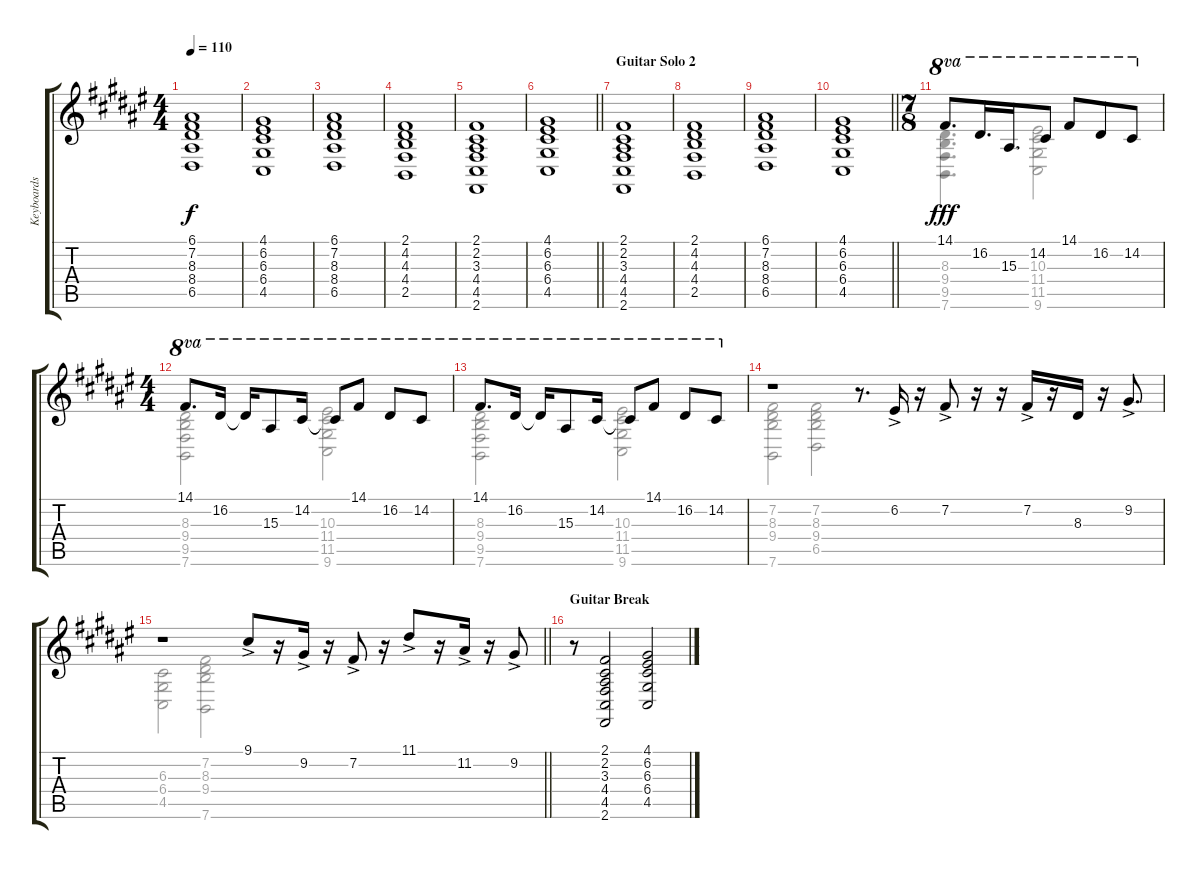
\track ("Keyboards" "Keyboards") {instrument stringensemble1}
\staff {score tabs}
\tuning (E4 B3 G3 D3 A2 E2) {hide}
\voice
\ts (4 4)
\tempo 110
\clef g2
\ks f#
(6.1 7.2 8.3 8.4 6.5).1{dy f} |
\ks d#minor
(4.1 6.2 6.3 6.4 4.5).1 |
(6.1 7.2 8.3 8.4 6.5).1 |
\ks f#
(2.1 4.2 4.3 4.4 2.5).1 |
\ks d#minor
(2.1 2.2 3.3 4.4 4.5 2.6).1 |
\barLineRight lightlight
\ks f#
(4.1 6.2 6.3 6.4 4.5).1 |
\section ("" "Guitar Solo 2")
\ks d#minor
(2.1 2.2 3.3 4.4 4.5 2.6).1 |
\ks f#
(2.1 4.2 4.3 4.4 2.5).1 |
(6.1 7.2 8.3 8.4 6.5).1 |
\barLineRight lightlight
(4.1 6.2 6.3 6.4 4.5).1 |
\ts (7 8)
14.1.8{d ot 8va dy fff} 16.2.16{d ot 8va} 15.3.16{d ot 8va} 14.2.8{ot 8va} 14.1.8{ot 8va} 16.2.8{ot 8va} 14.2.8{ot 8va} |
\ts (4 4)
\ks d#minor
14.1.8{d ot 8va} 16.2.16{ot 8va} 16.2{t}.16{ot 8va} 15.3.8{ot 8va} 14.2.16{ot 8va} 14.2{t}.8{ot 8va} 14.1.8{ot 8va} 16.2.8{ot 8va} 14.2.8{ot 8va} |
14.1.8{d ot 8va} 16.2.16{ot 8va} 16.2{t}.16{ot 8va} 15.3.8{ot 8va} 14.2.16{ot 8va} 14.2{t}.8{ot 8va} 14.1.8{ot 8va} 16.2.8{ot 8va} 14.2.8{ot 8va} |
\ks f#
r.1 r.8{d} 6.2{ac}.16 r.16 7.2{ac}.8 r.16 r.16 7.2{ac}.16 r.16 8.3.16 r.16 9.2{ac}.8{d} |
\barLineRight lightlight
\ks d#minor
r.1 9.1{ac}.8 r.16 9.2{ac}.16 r.16 7.2{ac}.8 r.16 11.1{ac}.8 r.16 11.2{ac}.16 r.16 9.2{ac}.8 |
\section ("" "Guitar Break")
r.8 (2.1 2.2 3.3 4.4 4.5 2.6).2 (4.1 6.2 6.3 6.4 4.5).2
\voice
\clef g2
\ottava regular
\simile none
\ks f#
|
\ks d#minor
|
|
\ks f#
|
\ks d#minor
|
\barLineRight lightlight
\ks f#
|
\ks d#minor
|
\ks f#
|
|
\barLineRight lightlight
|
(8.3 9.4 9.5 7.6).4{d} (10.3 11.4 11.5 9.6).2 |
\ks d#minor
(8.3 9.4 9.5 7.6).2 (10.3 11.4 11.5 9.6).2 |
(8.3 9.4 9.5 7.6).2 (10.3 11.4 11.5 9.6).2 |
\ks f#
(7.2 8.3 9.4 7.6).2 (7.2 8.3 9.4 6.5).2 |
\barLineRight lightlight
\ks d#minor
(6.3 6.4 4.5).2 (7.2 8.3 9.4 7.6).2 |
